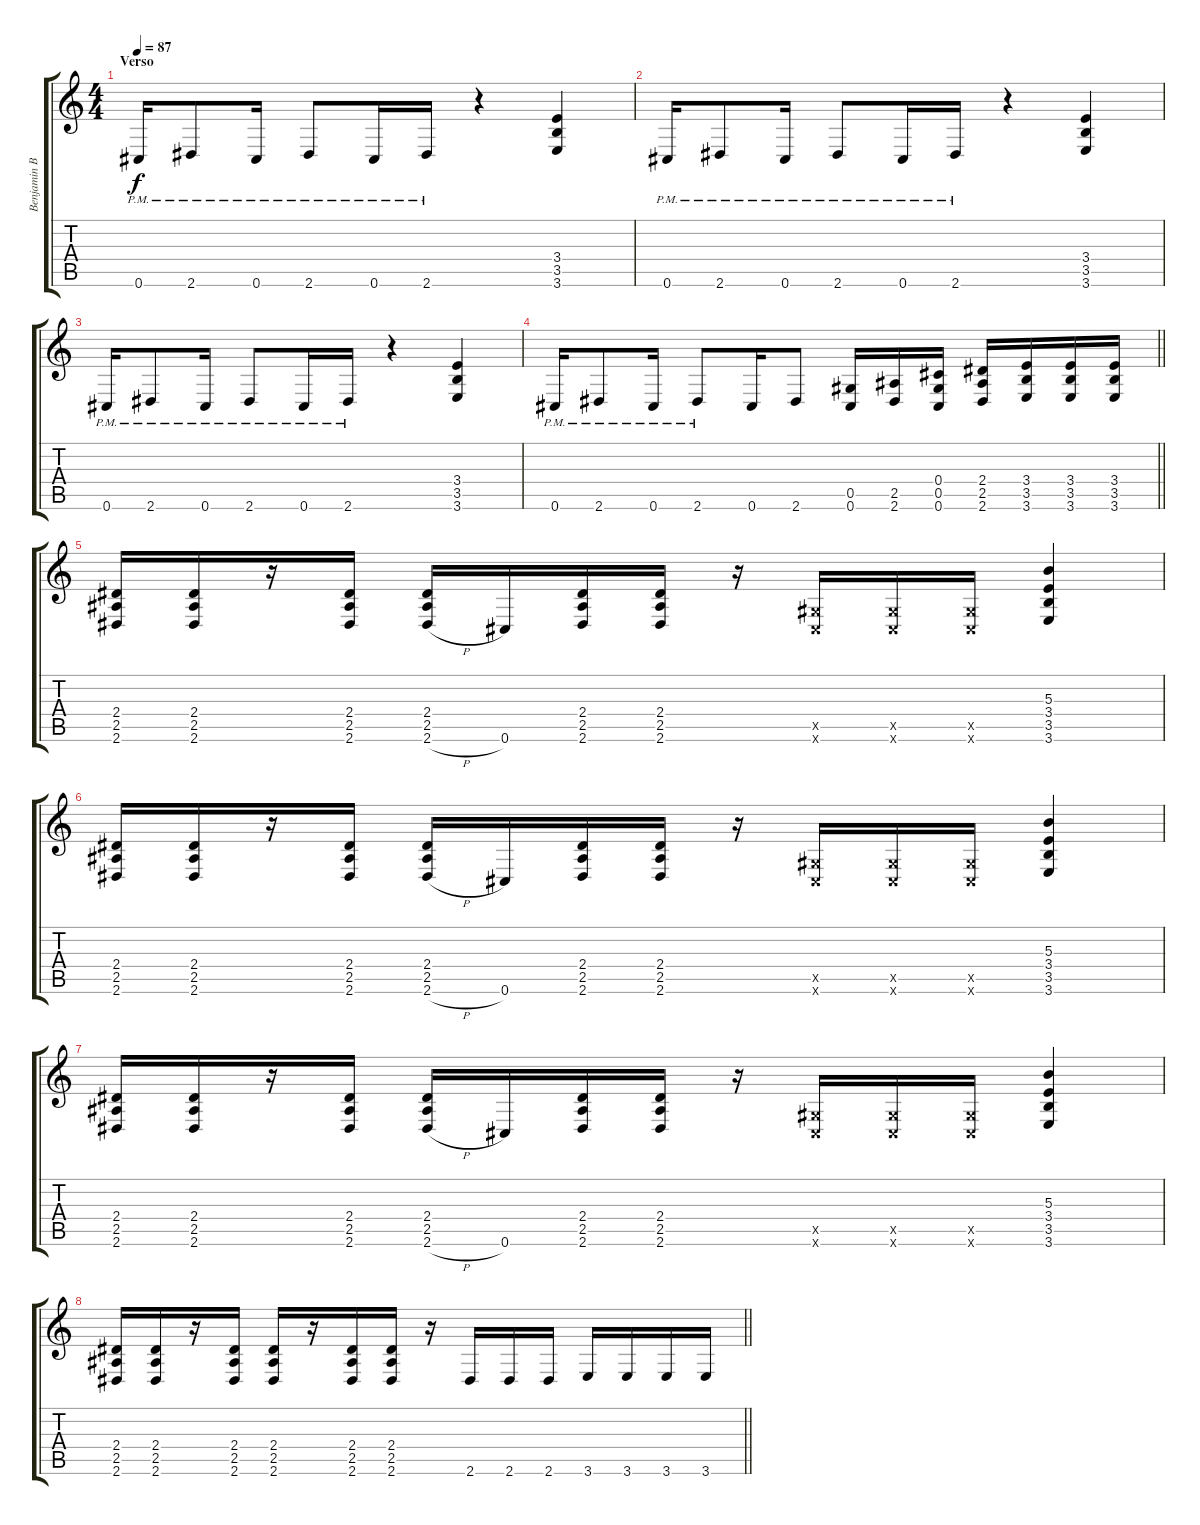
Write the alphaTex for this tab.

\track ("Benjamin Burnley" "Benjamin B") {instrument distortionguitar}
\staff {score tabs}
\tuning (Eb4 Bb3 Gb3 Db3 Ab2 Db2) {hide}
\ts (4 4)
\section ("" "Verso")
\tempo 87
\clef g2
\ks c
0.6{pm}.16{dy f} 2.6{pm}.8 0.6{pm}.16 2.6{pm}.8 0.6{pm}.16 2.6{pm}.16 r.4 (3.4 3.5 3.6).4 |
0.6{pm}.16 2.6{pm}.8 0.6{pm}.16 2.6{pm}.8 0.6{pm}.16 2.6{pm}.16 r.4 (3.4 3.5 3.6).4 |
0.6{pm}.16 2.6{pm}.8 0.6{pm}.16 2.6{pm}.8 0.6{pm}.16 2.6{pm}.16 r.4 (3.4 3.5 3.6).4 |
\barLineRight lightlight
0.6{pm}.16 2.6{pm}.8 0.6{pm}.16 2.6{pm}.8 0.6.16 2.6.8 (0.5 0.6).16 (2.5 2.6).16 (0.4 0.5 0.6).16 (2.4 2.5 2.6).16 (3.4 3.5 3.6).16 (3.4 3.5 3.6).16 (3.4 3.5 3.6).16 |
(2.4 2.5 2.6).16 (2.4 2.5 2.6).16 r.16 (2.4 2.5 2.6).16 (2.4 2.5 2.6{h}).16 0.6.16 (2.4 2.5 2.6).16 (2.4 2.5 2.6).16 r.16 (0.5{x} 0.6{x}).16 (0.5{x} 0.6{x}).16 (0.5{x} 0.6{x}).16 (5.3 3.4 3.5 3.6).4 |
(2.4 2.5 2.6).16 (2.4 2.5 2.6).16 r.16 (2.4 2.5 2.6).16 (2.4 2.5 2.6{h}).16 0.6.16 (2.4 2.5 2.6).16 (2.4 2.5 2.6).16 r.16 (0.5{x} 0.6{x}).16 (0.5{x} 0.6{x}).16 (0.5{x} 0.6{x}).16 (5.3 3.4 3.5 3.6).4 |
(2.4 2.5 2.6).16 (2.4 2.5 2.6).16 r.16 (2.4 2.5 2.6).16 (2.4 2.5 2.6{h}).16 0.6.16 (2.4 2.5 2.6).16 (2.4 2.5 2.6).16 r.16 (0.5{x} 0.6{x}).16 (0.5{x} 0.6{x}).16 (0.5{x} 0.6{x}).16 (5.3 3.4 3.5 3.6).4 |
\barLineRight lightlight
(2.4 2.5 2.6).16 (2.4 2.5 2.6).16 r.16 (2.4 2.5 2.6).16 (2.4 2.5 2.6).16 r.16 (2.4 2.5 2.6).16 (2.4 2.5 2.6).16 r.16 2.6.16 2.6.16 2.6.16 3.6.16 3.6.16 3.6.16 3.6.16
